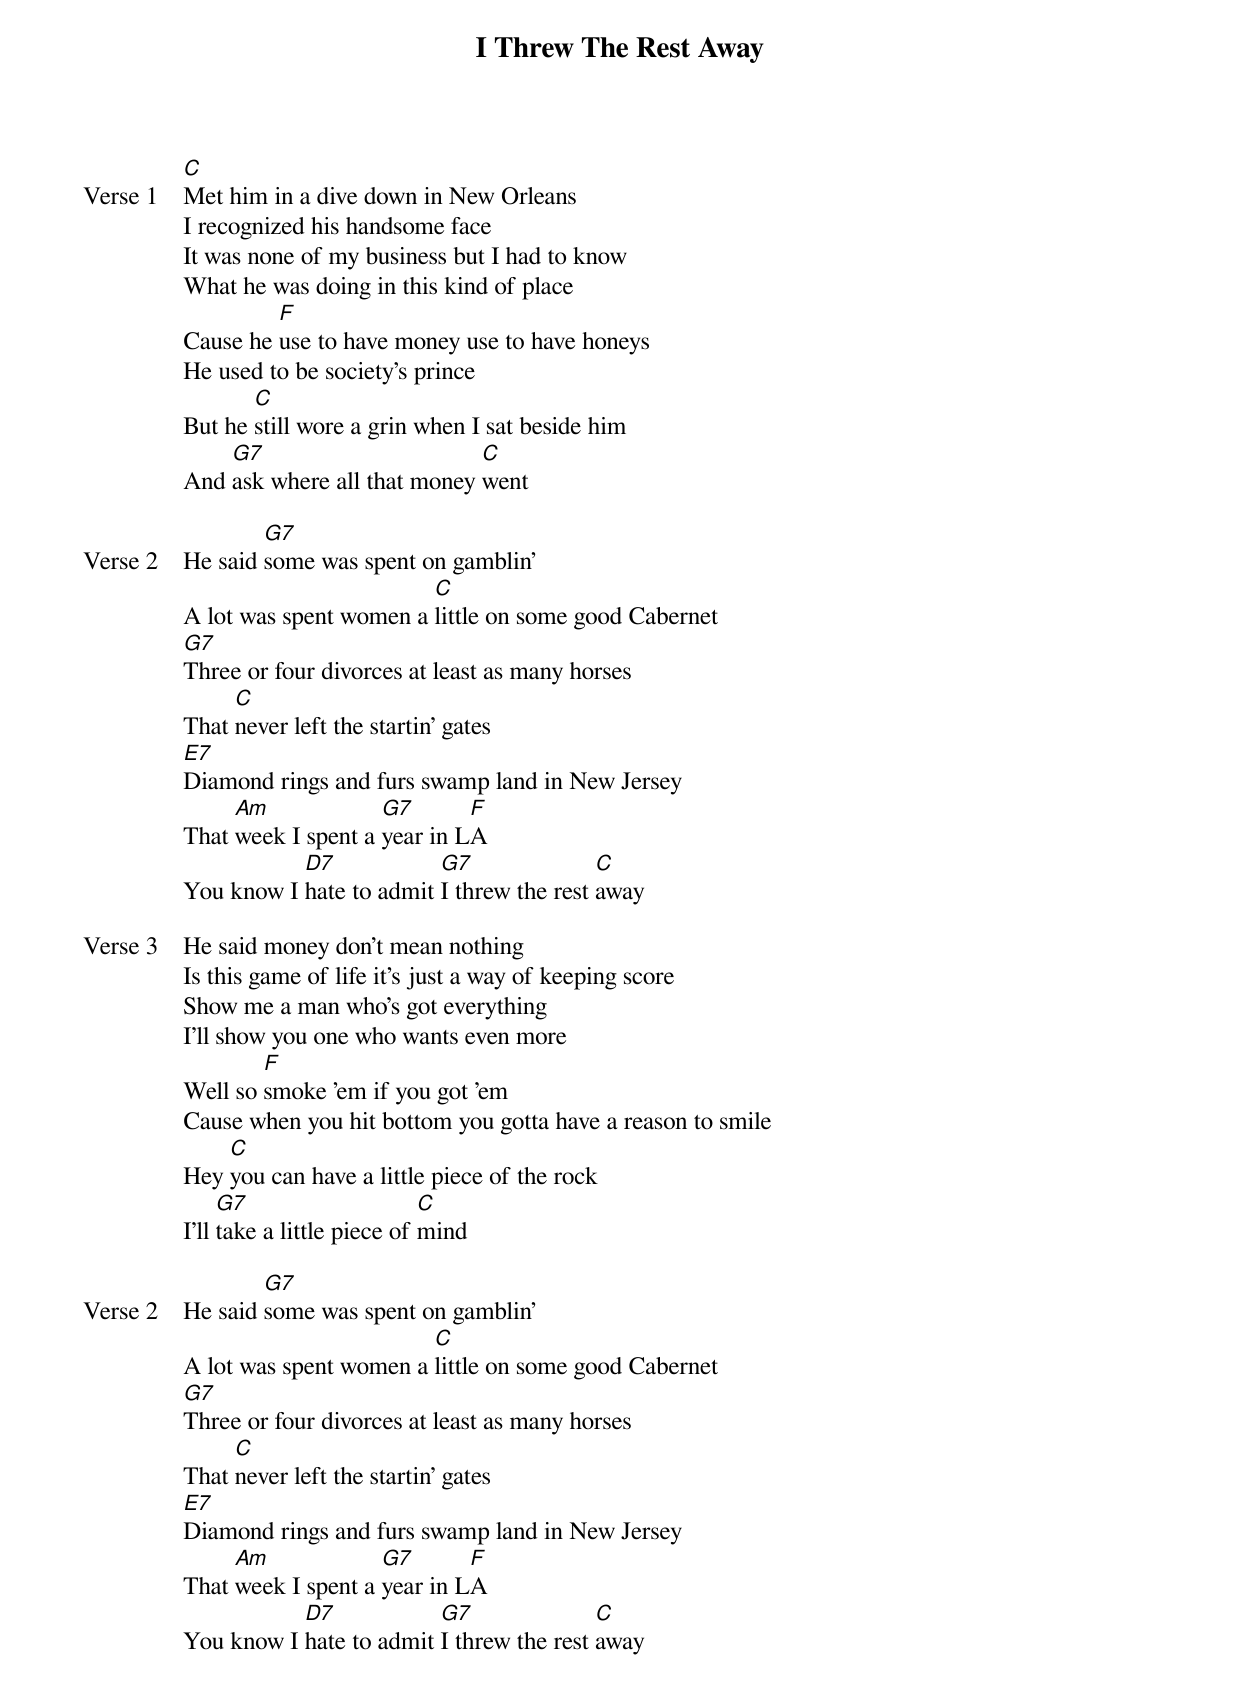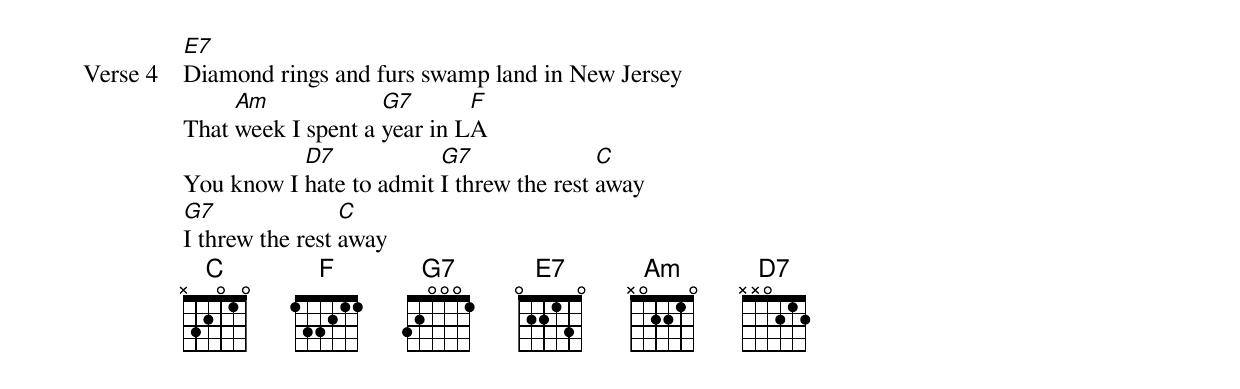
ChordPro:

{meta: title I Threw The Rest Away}
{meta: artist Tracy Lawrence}
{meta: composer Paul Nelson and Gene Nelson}

{start_of_verse: Verse 1}
[C]Met him in a dive down in New Orleans
I recognized his handsome face
It was none of my business but I had to know
What he was doing in this kind of place
Cause he [F]use to have money use to have honeys
He used to be society's prince
But he [C]still wore a grin when I sat beside him
And [G7]ask where all that money [C]went
{end_of_verse}

{start_of_verse: Verse 2}
He said [G7]some was spent on gamblin'
A lot was spent women a [C]little on some good Cabernet
[G7]Three or four divorces at least as many horses
That [C]never left the startin' gates
[E7]Diamond rings and furs swamp land in New Jersey
That [Am]week I spent a [G7]year in L[F]A
You know I [D7]hate to admit [G7]I threw the rest [C]away
{end_of_verse}

{start_of_verse: Verse 3}
He said money don't mean nothing
Is this game of life it's just a way of keeping score
Show me a man who's got everything
I'll show you one who wants even more
Well so [F]smoke 'em if you got 'em
Cause when you hit bottom you gotta have a reason to smile
Hey [C]you can have a little piece of the rock
I'll [G7]take a little piece of [C]mind
{end_of_verse}

{start_of_verse: Verse 2}
He said [G7]some was spent on gamblin'
A lot was spent women a [C]little on some good Cabernet
[G7]Three or four divorces at least as many horses
That [C]never left the startin' gates
[E7]Diamond rings and furs swamp land in New Jersey
That [Am]week I spent a [G7]year in L[F]A
You know I [D7]hate to admit [G7]I threw the rest [C]away
{end_of_verse}

{start_of_verse: Verse 4}
[E7]Diamond rings and furs swamp land in New Jersey
That [Am]week I spent a [G7]year in L[F]A
You know I [D7]hate to admit [G7]I threw the rest [C]away
[G7]I threw the rest [C]away
{end_of_verse}
